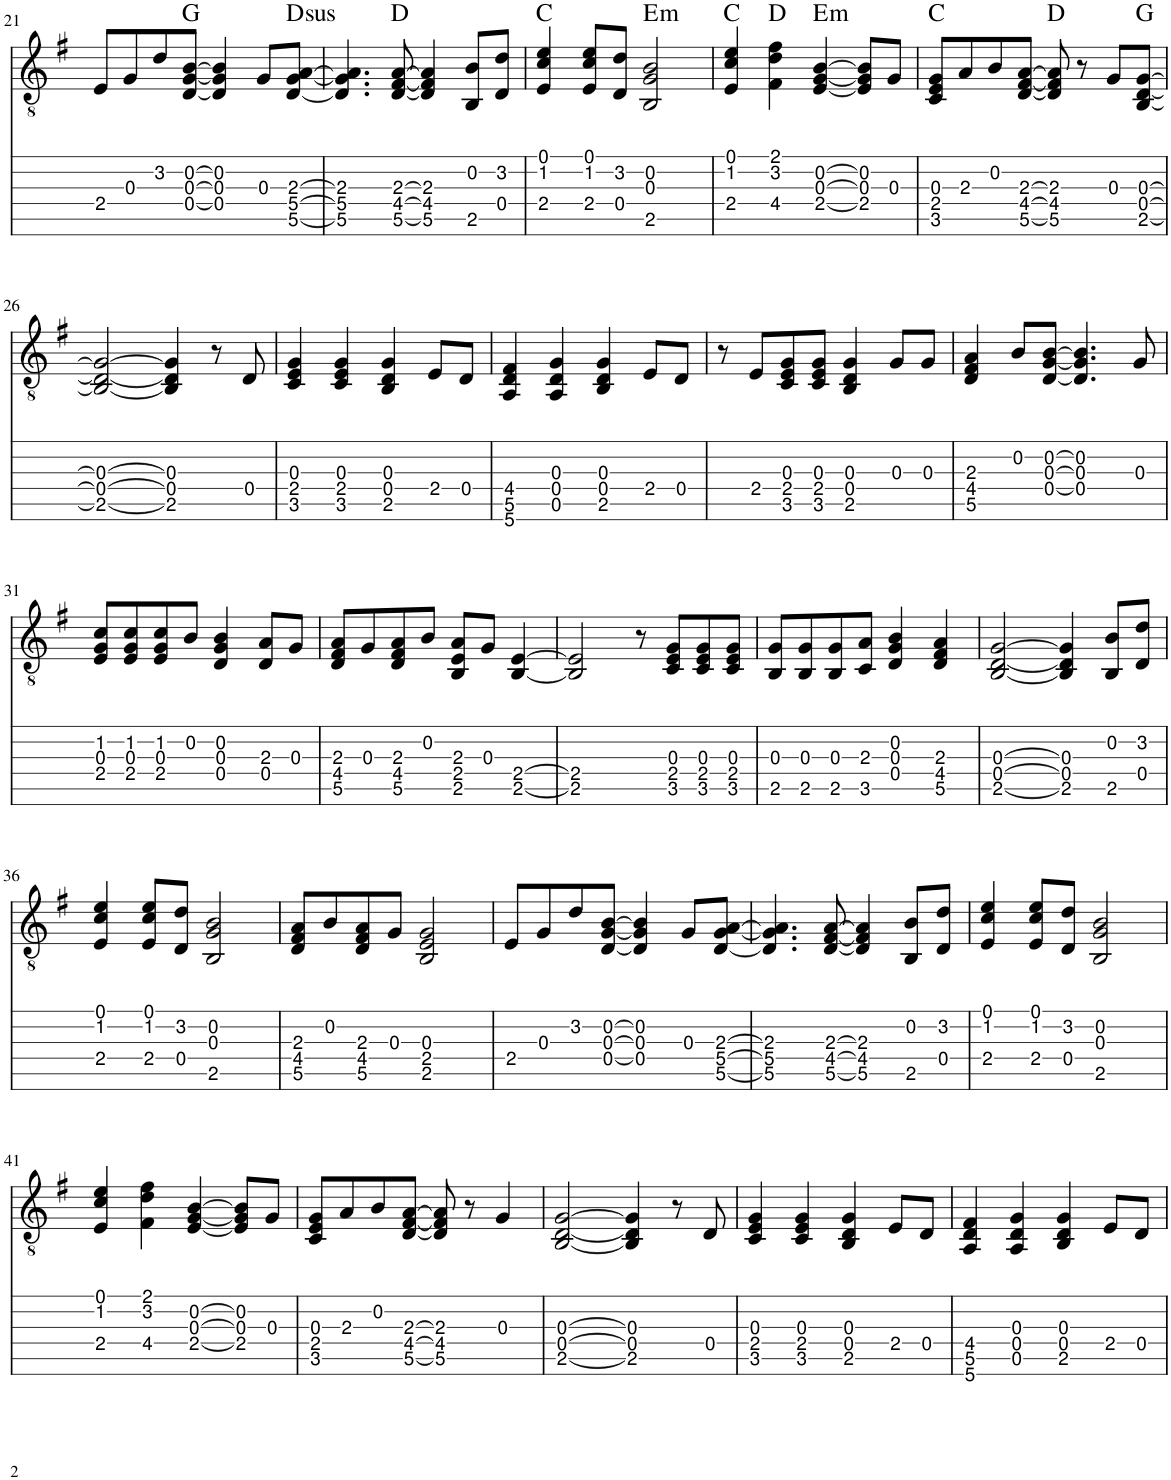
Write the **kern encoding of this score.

**kern	**kern	**harte
*part1	*part1	*part1
*staff2	*staff1	*
*I"Guitar	*	*
*I'Guit.	*	*
!!LO:PB:g=z
*	*clefGv2	*
*k[f#]	*k[f#]	*
*M4/4	*M4/4	*
=21	=21	=21
8EL	8E/L	.
8GJ	8G/	.
8dL	8d/	.
[8D\ [8G\ [8B\J	[8D/ [8G/ [8B/J	G:maj
4D] 4G] 4B]	4D/] 4G/] 4B/]	.
8GL	8G/L	.
!	!	!LO:H:kt=sus
[8D\ [8G\ [8A\J	[8D/ [8G/ [8A/J	D:sus4
=22	=22	=22
4.D] 4.G] 4.A]	4.D/] 4.G/] 4.A/]	.
[8D [8F# [8A	[8D/ [8F#/ [8A/	D:maj
4D] 4F#] 4A]	4D/] 4F#/] 4A/]	.
8BB\ 8B\L	8BB/ 8B/L	.
8D\ 8d\J	8D/ 8d/J	.
=23	=23	=23
4E 4c 4e	4E/ 4c/ 4e/	C:maj
8E\ 8c\ 8e\L	8E/ 8c/ 8e/L	.
8D\ 8d\J	8D/ 8d/J	.
!	!	!LO:H:kt=m
2BB 2G 2B	2BB/ 2G/ 2B/	E:min
=24	=24	=24
4E 4c 4e	4E/ 4c/ 4e/	C:maj
4F# 4d 4f#	4F#\ 4d\ 4f#\	D:maj
!	!	!LO:H:kt=m
[4E [4G [4B	[4E/ [4G/ [4B/	E:min
8E]\ 8G]\ 8B]\L	8E/] 8G/] 8B/]L	.
8GJ	8G/J	.
=25	=25	=25
8C\ 8E\ 8G\L	8C/ 8E/ 8G/L	C:maj
8AJ	8A/	.
8BL	8B/	.
[8D\ [8F#\ [8A\J	[8D/ [8F#/ [8A/J	.
8D] 8F#] 8A]	8D/] 8F#/] 8A/]	D:maj
8r	8r	.
8GL	8G/L	.
[8BB\ [8D\ [8G\J	[8BB/ [8D/ [8G/J	G:maj
!!LO:LB:g=z
=26	=26	=26
2BB_ 2D_ 2G_	2BB/_ 2D/_ 2G/_	.
4BB] 4D] 4G]	4BB/] 4D/] 4G/]	.
8r	8r	.
8D	8D/	.
=27	=27	=27
4C 4E 4G	4C/ 4E/ 4G/	.
4C 4E 4G	4C/ 4E/ 4G/	.
4BB 4D 4G	4BB/ 4D/ 4G/	.
8EL	8E/L	.
8DJ	8D/J	.
=28	=28	=28
4AA 4D 4F#	4AA/ 4D/ 4F#/	.
4AA 4D 4G	4AA/ 4D/ 4G/	.
4BB 4D 4G	4BB/ 4D/ 4G/	.
8EL	8E/L	.
8DJ	8D/J	.
=29	=29	=29
8r	8r	.
8E	8E/L	.
8C\ 8E\ 8G\L	8C/ 8E/ 8G/	.
8C\ 8E\ 8G\J	8C/ 8E/ 8G/J	.
4BB 4D 4G	4BB/ 4D/ 4G/	.
8GL	8G/L	.
8GJ	8G/J	.
=30	=30	=30
4D 4F# 4A	4D/ 4F#/ 4A/	.
8BL	8B/L	.
[8D\ [8G\ [8B\J	[8D/ [8G/ [8B/J	.
4.D] 4.G] 4.B]	4.D/] 4.G/] 4.B/]	.
8G	8G/	.
!!LO:LB:g=z
=31	=31	=31
8E\ 8G\ 8c\L	8E/ 8G/ 8c/L	.
8E\ 8G\ 8c\J	8E/ 8G/ 8c/	.
8E\ 8G\ 8c\L	8E/ 8G/ 8c/	.
8BJ	8B/J	.
4D 4G 4B	4D/ 4G/ 4B/	.
8D\ 8A\L	8D/ 8A/L	.
8GJ	8G/J	.
=32	=32	=32
8D\ 8F#\ 8A\L	8D/ 8F#/ 8A/L	.
8GJ	8G/	.
8D\ 8F#\ 8A\L	8D/ 8F#/ 8A/	.
8BJ	8B/J	.
8BB\ 8E\ 8A\L	8BB/ 8E/ 8A/L	.
8GJ	8G/J	.
[4BB [4E	[4BB/ [4E/	.
=33	=33	=33
2BB] 2E]	2BB/] 2E/]	.
8r	8r	.
8C 8E 8G	8C/ 8E/ 8G/L	.
8C\ 8E\ 8G\L	8C/ 8E/ 8G/	.
8C\ 8E\ 8G\J	8C/ 8E/ 8G/J	.
=34	=34	=34
8BB\ 8G\L	8BB/ 8G/L	.
8BB\ 8G\J	8BB/ 8G/	.
8BB\ 8G\L	8BB/ 8G/	.
8C\ 8A\J	8C/ 8A/J	.
4D 4G 4B	4D/ 4G/ 4B/	.
4D 4F# 4A	4D/ 4F#/ 4A/	.
=35	=35	=35
[2BB [2D [2G	[2BB/ [2D/ [2G/	.
4BB] 4D] 4G]	4BB/] 4D/] 4G/]	.
8BB\ 8B\L	8BB/ 8B/L	.
8D\ 8d\J	8D/ 8d/J	.
!!LO:LB:g=z
=36	=36	=36
4E 4c 4e	4E/ 4c/ 4e/	.
8E\ 8c\ 8e\L	8E/ 8c/ 8e/L	.
8D\ 8d\J	8D/ 8d/J	.
2BB 2G 2B	2BB/ 2G/ 2B/	.
=37	=37	=37
8D\ 8F#\ 8A\L	8D/ 8F#/ 8A/L	.
8BJ	8B/	.
8D\ 8F#\ 8A\L	8D/ 8F#/ 8A/	.
8GJ	8G/J	.
2BB 2E 2G	2BB/ 2E/ 2G/	.
=38	=38	=38
8EL	8E/L	.
8GJ	8G/	.
8dL	8d/	.
[8D\ [8G\ [8B\J	[8D/ [8G/ [8B/J	.
4D] 4G] 4B]	4D/] 4G/] 4B/]	.
8GL	8G/L	.
[8D\ [8G\ [8A\J	[8D/ [8G/ [8A/J	.
=39	=39	=39
4.D] 4.G] 4.A]	4.D/] 4.G/] 4.A/]	.
[8D [8F# [8A	[8D/ [8F#/ [8A/	.
4D] 4F#] 4A]	4D/] 4F#/] 4A/]	.
8BB\ 8B\L	8BB/ 8B/L	.
8D\ 8d\J	8D/ 8d/J	.
=40	=40	=40
4E 4c 4e	4E/ 4c/ 4e/	.
8E\ 8c\ 8e\L	8E/ 8c/ 8e/L	.
8D\ 8d\J	8D/ 8d/J	.
2BB 2G 2B	2BB/ 2G/ 2B/	.
!!LO:LB:g=z
=41	=41	=41
4E 4c 4e	4E/ 4c/ 4e/	.
4F# 4d 4f#	4F#\ 4d\ 4f#\	.
[4E [4G [4B	[4E/ [4G/ [4B/	.
8E]\ 8G]\ 8B]\L	8E/] 8G/] 8B/]L	.
8GJ	8G/J	.
=42	=42	=42
8C\ 8E\ 8G\L	8C/ 8E/ 8G/L	.
8AJ	8A/	.
8BL	8B/	.
[8D\ [8F#\ [8A\J	[8D/ [8F#/ [8A/J	.
8D] 8F#] 8A]	8D/] 8F#/] 8A/]	.
8r	8r	.
4G	4G/	.
=43	=43	=43
[2BB [2D [2G	[2BB/ [2D/ [2G/	.
4BB] 4D] 4G]	4BB/] 4D/] 4G/]	.
8r	8r	.
8D	8D/	.
=44	=44	=44
4C 4E 4G	4C/ 4E/ 4G/	.
4C 4E 4G	4C/ 4E/ 4G/	.
4BB 4D 4G	4BB/ 4D/ 4G/	.
8EL	8E/L	.
8DJ	8D/J	.
=45	=45	=45
4AA 4D 4F#	4AA/ 4D/ 4F#/	.
4AA 4D 4G	4AA/ 4D/ 4G/	.
4BB 4D 4G	4BB/ 4D/ 4G/	.
8EL	8E/L	.
8DJ	8D/J	.
=	=	=
*-	*-	*-
